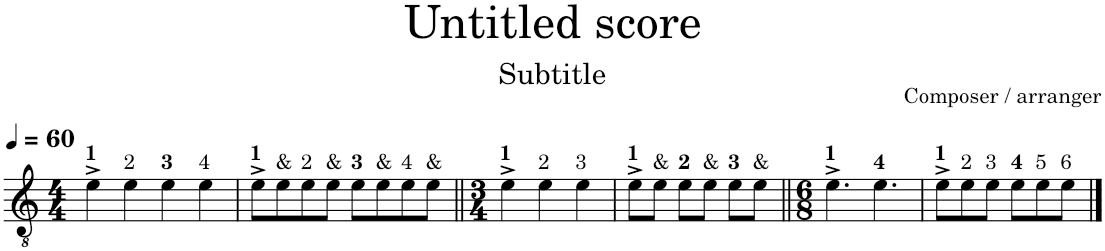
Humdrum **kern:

**kern
*part1
*staff1
*I"Classical Guitar
*I'Guit.
*clefGv2
*k[]
*M4/4
*MM60
=1
!LO:TX:a:B:t=1
4e^\
!LO:TX:a:t=2
4e\
!LO:TX:a:B:t=3
4e\
!LO:TX:a:t=4
4e\
=2
!LO:TX:a:B:t=1
8e^\L
!LO:TX:a:t=&
8e\
!LO:TX:a:t=2
8e\
!LO:TX:a:t=&
8e\J
!LO:TX:a:B:t=3
8e\L
!LO:TX:a:t=&
8e\
!LO:TX:a:t=4
8e\
!LO:TX:a:t=&
8e\J
=3||
*M3/4
!LO:TX:a:B:t=1
4e^\
!LO:TX:a:t=2
4e\
!LO:TX:a:t=3
4e\
=4
!LO:TX:a:B:t=1
8e^\L
!LO:TX:a:t=&
8e\J
!LO:TX:a:B:t=2
8e\L
!LO:TX:a:t=&
8e\J
!LO:TX:a:B:t=3
8e\L
!LO:TX:a:t=&
8e\J
=5||
*M6/8
!LO:TX:a:B:t=1
4.e^\
!LO:TX:a:B:t=4
4.e\
=6
!LO:TX:a:B:t=1
8e^\L
!LO:TX:a:t=2
8e\
!LO:TX:a:t=3
8e\J
!LO:TX:a:B:t=4
8e\L
!LO:TX:a:t=5
8e\
!LO:TX:a:t=6
8e\J
==
*-
